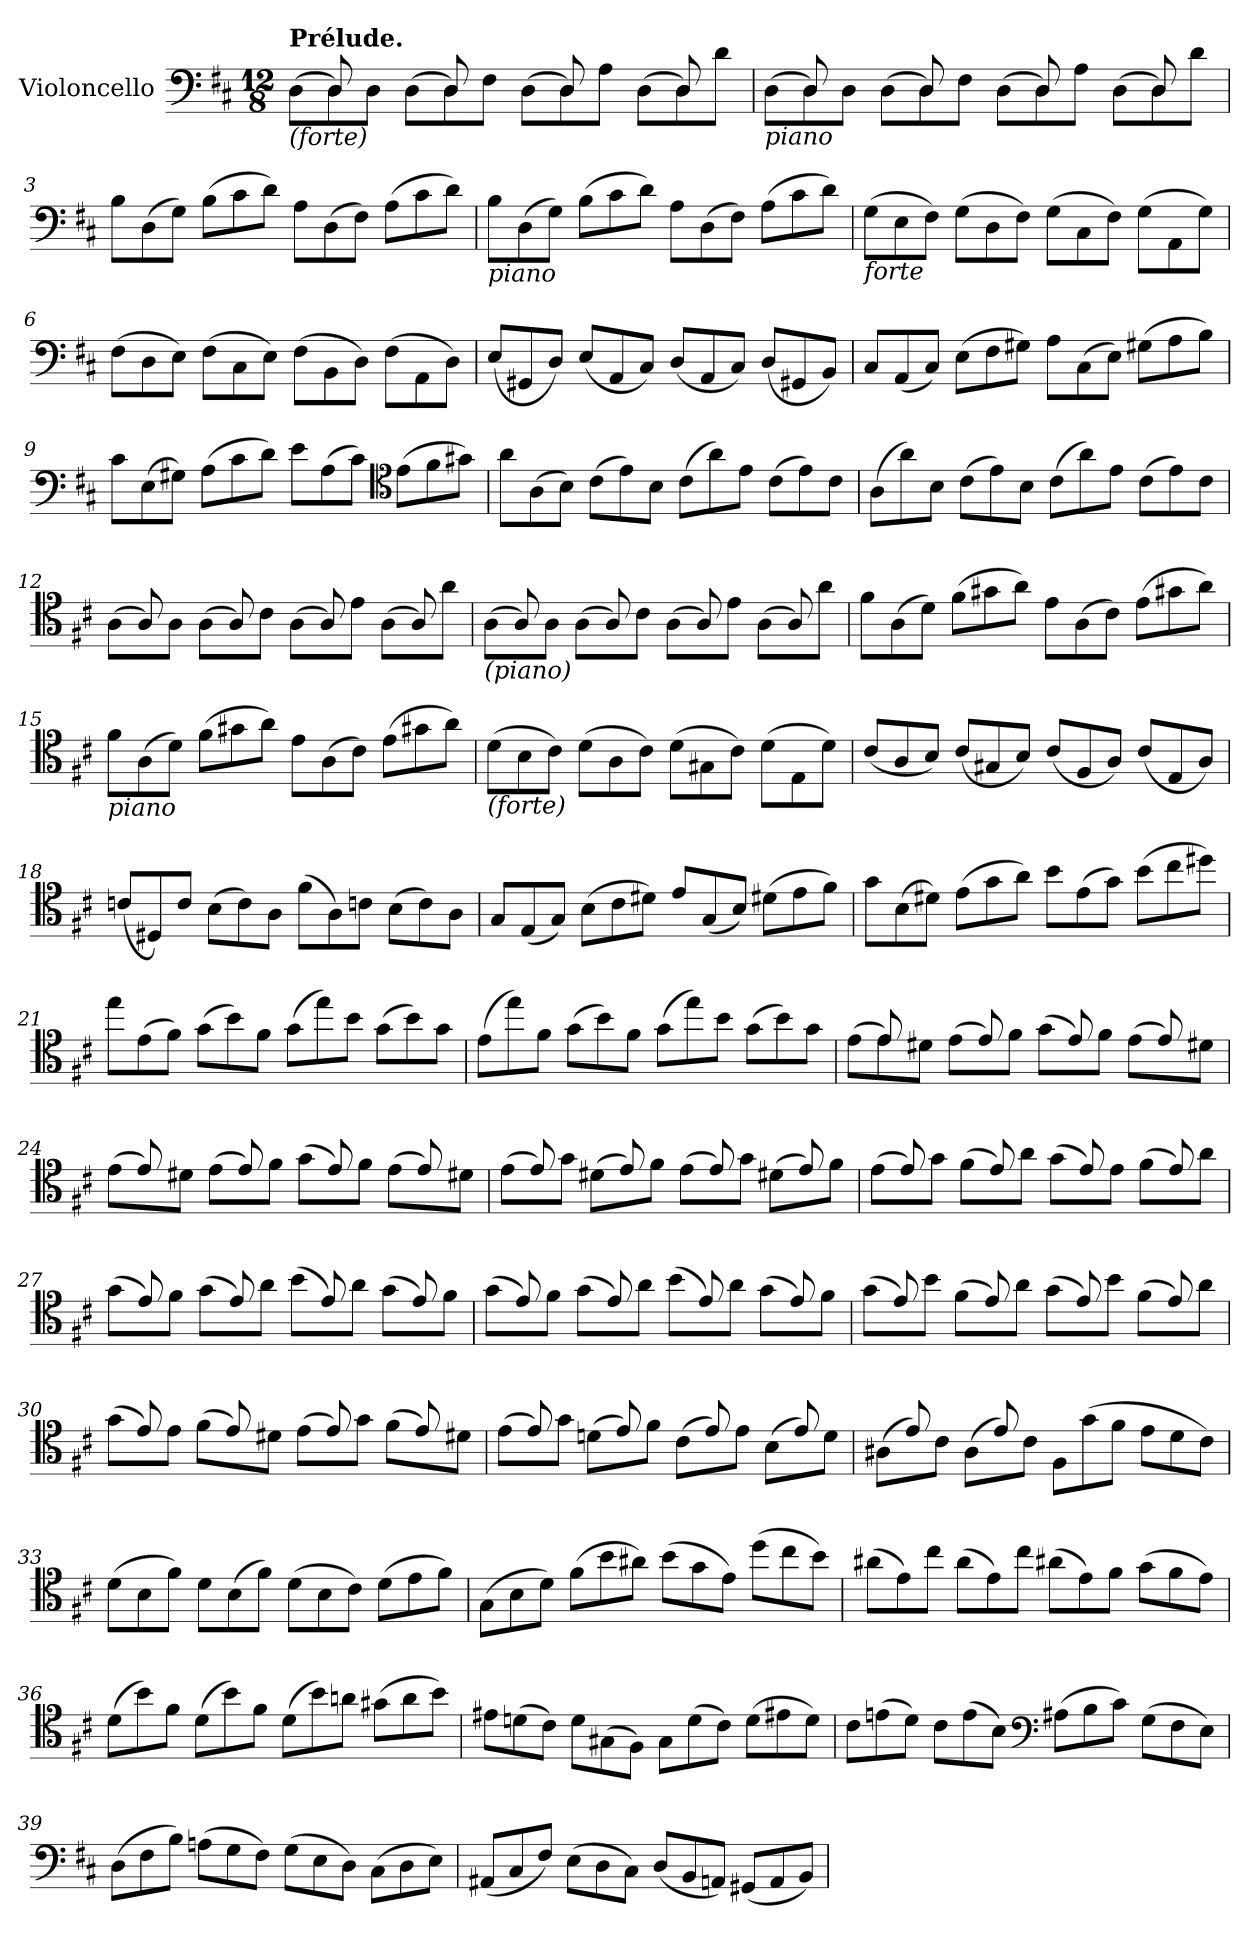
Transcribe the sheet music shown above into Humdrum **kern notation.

**kern
*part1
*staff1
*I"Violoncello
*I'Vc.
*clefF4
*k[f#c#]
*M12/8
*MM150
=1
*^
!LO:TX:a:B:t=Prélude.	!
!LO:TX:b:i:t=(forte)	!
(>8D\L	8rCCyy
8D\)	8D/
8D\J	4rCCyy
(>8D\L	.
8D\)	8D/
8F#\J	4rCCyy
(>8D\L	.
8D\)	8D/
8A\J	4rCCyy
(>8D\L	.
8D\)	8D/
8d\J	8rCCyy
=2	=2
!LO:TX:b:i:t=piano	!
(>8D\L	8rCCyy
8D\)	8D/
8D\J	4rCCyy
(>8D\L	.
8D\)	8D/
8F#\J	4rCCyy
(>8D\L	.
8D\)	8D/
8A\J	4rCCyy
(>8D\L	.
8D\)	8D/
8d\J	8rCCyy
=3	=3
!LO:TX:b:i:t=forte	!
*v	*v
8B\L
(>8D\
8G\J)
(>8B\L
8c#\
8d\J)
8A\L
(>8D\
8F#\J)
(>8A\L
8c#\
8d\J)
!!LO:LB:g=z
=4
!LO:TX:b:i:t=piano
8B\L
(>8D\
8G\J)
(>8B\L
8c#\
8d\J)
8A\L
(>8D\
8F#\J)
(>8A\L
8c#\
8d\J)
!!LO:LB:g=z
=5
!LO:TX:b:i:t=forte
(>8G\L
8E\
8F#\J)
(>8G\L
8D\
8F#\J)
(>8G\L
8C#\
8F#\J)
(>8G\L
8AA\
8G\J)
=6
(>8F#\L
8D\
8E\J)
(>8F#\L
8C#\
8E\J)
(>8F#\L
8BB\
8D\J)
(>8F#\L
8AA\
8D\J)
=7
(<8E/L
8GG#X/
8D/J)
(<8E/L
8AA/
8C#/J)
(<8D/L
8AA/
8C#/J)
(<8D/L
8GG#X/
8BB/J)
=8
8C#/L
(<8AA/
8C#/J)
(>8E\L
8F#\
8G#X\J)
8A\L
(>8C#\
8E\J)
(>8G#X\L
8A\
8B\J)
!!LO:LB:g=z
=9
8c#\L
(>8E\
8G#X\J)
(>8A\L
8c#\
8d\J)
8e\L
(>8A\
8c#\J)
*clefC4
(>8e\L
8f#\
8g#X\J)
=10
8a\L
(>8A\
8B\J)
(>8c#\L
8e\)
8B\J
(>8c#\L
8a\)
8e\J
(>8c#\L
8e\)
8c#\J
=11
(>8A\L
8a\)
8B\J
(>8c#\L
8e\)
8B\J
(>8c#\L
8a\)
8e\J
(>8c#\L
8e\)
8c#\J
=12
*^
(>8A\L	8rGGyy
8A\yy)	8A/
8A\J	4rGGyy
(>8A\L	.
8A\yy)	8A/
8c#\J	4rGGyy
(>8A\L	.
8A\yy)	8A/
8e\J	4rGGyy
(>8A\L	.
8A\yy)	8A/
8a\J	8rGGyy
!!LO:LB:g=z	!!
=13	=13
!LO:TX:b:i:t=(piano)	!
(>8A\L	8rGGyy
8A\yy)	8A/
8A\J	4rGGyy
(>8A\L	.
8A\yy)	8A/
8c#\J	4rGGyy
(>8A\L	.
8A\yy)	8A/
8e\J	4rGGyy
(>8A\L	.
8A\yy)	8A/
8a\J	8rGGyy
=14	=14
!LO:TX:b:i:t=(forte)	!
*v	*v
8f#\L
(>8A\
8d\J)
(>8f#\L
8g#X\
8a\J)
8e\L
(>8A\
8c#\J)
(>8e\L
8g#X\
8a\J)
=15
!LO:TX:b:i:t=piano
8f#\L
(>8A\
8d\J)
(>8f#\L
8g#X\
8a\J)
8e\L
(>8A\
8c#\J)
(>8e\L
8g#X\
8a\J)
=16
!LO:TX:b:i:t=(forte)
(>8d\L
8B\
8c#\J)
(>8d\L
8A\
8c#\J)
(>8d\L
8G#X\
8c#\J)
(>8d\L
8E\
8d\J)
!!LO:LB:g=z
=17
(<8c#/L
8A/
8B/J)
(<8c#/L
8G#X/
8B/J)
(<8c#/L
8F#/
8A/J)
(<8c#/L
8E/
8A/J)
=18
(<8cn/L
8D#X/)
8c/J
(>8B\L
8c\)
8A\J
(>8f#\L
8A\)
8cn\J
(>8B\L
8c\)
8A\J
=19
8G/L
(<8E/
8G/J)
(>8B\L
8c#\
8d#X\J)
8e/L
(<8G/
8B/J)
(>8d#X\L
8e\
8f#\J)
=20
8g\L
(>8B\
8d#X\J)
(>8e\L
8g\
8a\J)
8b\L
(>8e\
8g\J)
(>8b\L
8cc#\
8dd#X\J)
!!LO:LB:g=z
=21
8ee\L
(>8e\
8f#\J)
(>8g\L
8b\)
8f#\J
(>8g\L
8ee\)
8b\J
(>8g\L
8b\)
8g\J
=22
(>8e\L
8ee\)
8f#\J
(>8g\L
8b\)
8f#\J
(>8g\L
8ee\)
8b\J
(>8g\L
8b\)
8g\J
=23
*^
(>8e\L	8rDyy
8e\)	8e/
8d#X\J	4rDyy
(>8e\L	.
8e\yy)	8e/
8f#\J	4rDyy
(>8g\L	.
8e\yy)	8e/
8f#\J	4rDyy
(>8e\L	.
8e\yy)	8e/
8d#X\J	8rDyy
=24	=24
(>8e\L	8rDyy
8e\yy)	8e/
8d#X\J	4rDyy
(>8e\L	.
8e\yy)	8e/
8f#\J	4rDyy
(>8g\L	.
8e\yy)	8e/
8f#\J	4rDyy
(>8e\L	.
8e\yy)	8e/
8d#X\J	8rDyy
!!LO:LB:g=z	!!
=25	=25
(>8e\L	8rDyy
8e\yy)	8e/
8g\J	4rDyy
(>8d#X\L	.
8e\yy)	8e/
8f#\J	4rDyy
(>8e\L	.
8e\yy)	8e/
8g\J	4rDyy
(>8d#X\L	.
8e\yy)	8e/
8f#\J	8rDyy
=26	=26
(>8e\L	8rDyy
8e\yy)	8e/
8g\J	4rDyy
(>8f#\L	.
8e\yy)	8e/
8a\J	4rDyy
(>8g\L	.
8e\yy)	8e/
8e\J	4rDyy
(>8f#\L	.
8e\yy)	8e/
8a\J	8rDyy
=27	=27
(>8g\L	8rDyy
8e\yy)	8e/
8f#\J	4rDyy
(>8g\L	.
8e\yy)	8e/
8a\J	4rDyy
(>8b\L	.
8e\yy)	8e/
8a\J	4rDyy
(>8g\L	.
8e\yy)	8e/
8f#\J	8rDyy
=28	=28
(>8g\L	8rDyy
8e\yy)	8e/
8f#\J	4rDyy
(>8g\L	.
8e\yy)	8e/
8a\J	4rDyy
(>8b\L	.
8e\yy)	8e/
8a\J	4rDyy
(>8g\L	.
8e\yy)	8e/
8f#\J	8rDyy
!!LO:LB:g=z	!!
=29	=29
(>8g\L	8rDyy
8e\yy)	8e/
8b\J	4rDyy
(>8f#\L	.
8e\yy)	8e/
8a\J	4rDyy
(>8g\L	.
8e\yy)	8e/
8b\J	4rDyy
(>8f#\L	.
8e\yy)	8e/
8a\J	8rDyy
=30	=30
(>8g\L	8rDyy
8e\yy)	8e/
8e\J	4rDyy
(>8f#\L	.
8e\yy)	8e/
8d#X\J	4rDyy
(>8e\L	.
8e\yy)	8e/
8g\J	4rDyy
(>8f#\L	.
8e\yy)	8e/
8d#X\J	8rDyy
=31	=31
(>8e\L	8rDyy
8e\yy)	8e/
8g\J	4rDyy
(>8dn\L	.
8e\yy)	8e/
8f#\J	4rDyy
(>8c#\L	.
8e\yy)	8e/
8e\J	4rDyy
(>8B\L	.
8e\yy)	8e/
8d\J	8rDyy
=32	=32
(>8A#X\L	8rDyy
8e\yy)	8e/
8c#\J	4rDyy
(>8A#\L	.
8e\yy)	8e/
8c#\J	8rDyy
8F#\L	4rDyy
(>8g\	.
8f#\J	2rDyy
8e\L	.
8d\	.
8c#\J)	.
*v	*v
!!LO:LB:g=z
=33
(>8d\L
8B\
8f#\J)
8d\L
(>8B\
8f#\J)
(>8d\L
8B\
8c#\J)
(>8d\L
8e\
8f#\J)
=34
(>8G\L
8B\
8d\J)
(>8f#\L
8b\
8a#X\J)
(>8b\L
8g\
8e\J)
(>8dd\L
8cc#\
8b\J)
=35
(>8a#X\L
8e\)
8cc#\J
(>8a#\L
8e\)
8cc#\J
(>8a#X\L
8e\)
8f#\J
(>8g\L
8f#\
8e\J)
=36
(>8d\L
8b\)
8f#\J
(>8d\L
8b\)
8f#\J
(>8d\L
8b\)
8an\J
(>8g#X\L
8a\
8b\J)
!!LO:LB:g=z
=37
8e#X\L
(>8dn\
8c#\J)
8d\L
(>8G#X\
8F#\J)
8G#\L
(>8d\
8c#\J)
(>8d\L
8e#X\
8d\J)
=38
8c#\L
(>8en\
8d\J)
8c#\L
(>8e\
8B\J)
*clefF4
(>8A#X\L
8B\
8c#\J)
(>8G\L
8F#\
8E\J)
=39
(>8D\L
8F#\
8B\J)
(>8An\L
8G\
8F#\J)
(>8G\L
8E\
8D\J)
(>8C#\L
8D\
8E\J)
=40
(<8AA#X/L
8C#/
8F#/J)
(>8E\L
8D\
8C#\J)
(<8D/L
8BB/
8AAn/J)
(<8GG#X/L
8AA/
8BB/J)
=
*-
